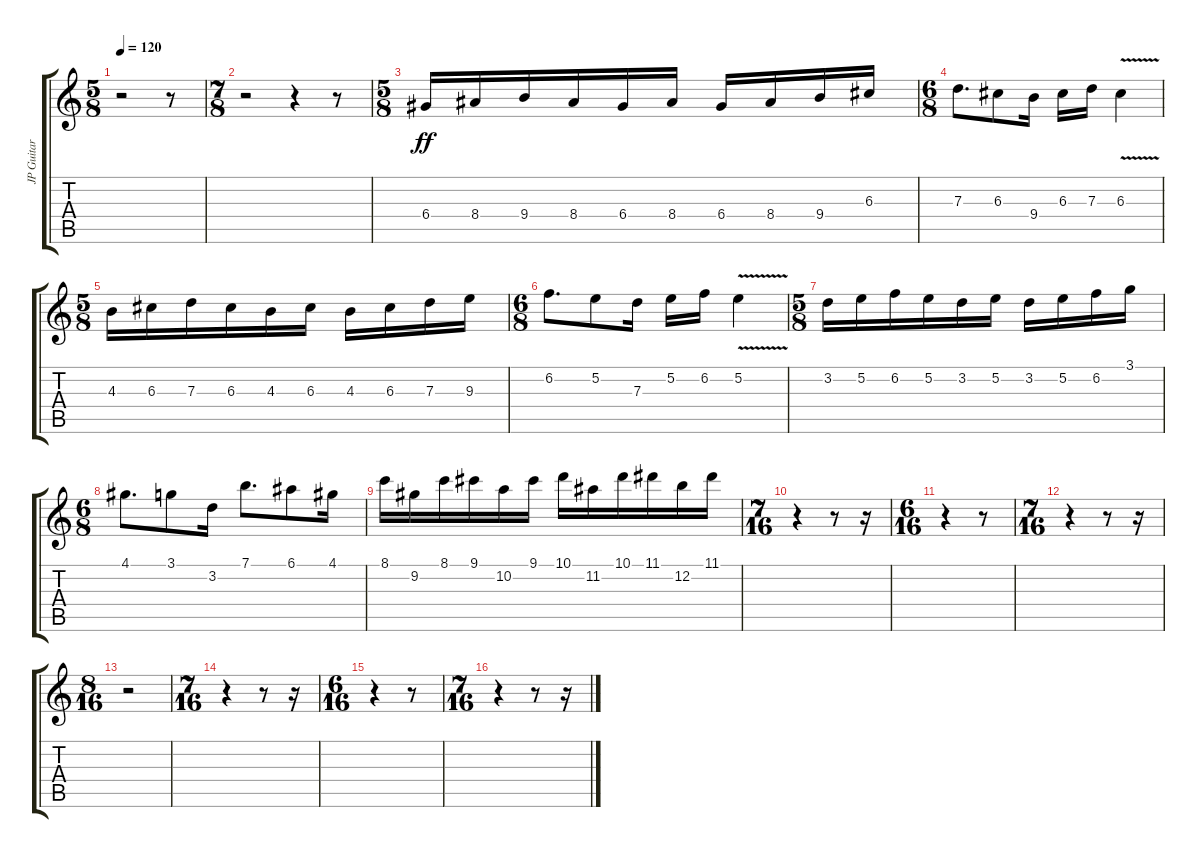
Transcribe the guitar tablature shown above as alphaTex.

\track ("JP Guitar 2" "JP Guitar ") {instrument distortionguitar}
\staff {score tabs}
\tuning (E4 B3 G3 D3 A2 E2) {hide}
\ts (5 8)
\tempo 120
\clef g2
\ks c
r.2{dy f} r.8 |
\ts (7 8)
r.2 r.4 r.8 |
\ts (5 8)
6.4.16{dy ff volume 13 balance 16 instrument distortionguitar} 8.4.16 9.4.16 8.4.16 6.4.16 8.4.16 6.4.16 8.4.16 9.4.16 6.3.16 |
\ts (6 8)
7.3.8{d} 6.3.8 9.4.16 6.3.16 7.3.16 6.3{v}.4 |
\ts (5 8)
4.3.16 6.3.16 7.3.16 6.3.16 4.3.16 6.3.16 4.3.16 6.3.16 7.3.16 9.3.16 |
\ts (6 8)
6.2.8{d} 5.2.8 7.3.16 5.2.16 6.2.16 5.2{v}.4 |
\ts (5 8)
3.2.16 5.2.16 6.2.16 5.2.16 3.2.16 5.2.16 3.2.16 5.2.16 6.2.16 3.1.16 |
\ts (6 8)
4.1.8{d} 3.1.8 3.2.16 7.1.8{d} 6.1.8 4.1.16 |
8.1.16 9.2.16 8.1.16 9.1.16 10.2.16 9.1.16 10.1.16 11.2.16 10.1.16 11.1.16 12.2.16 11.1.16 |
\ts (7 16)
r.4 r.8 r.16 |
\ts (6 16)
r.4 r.8 |
\ts (7 16)
r.4 r.8 r.16 |
\ts (8 16)
r.2 |
\ts (7 16)
r.4 r.8 r.16 |
\ts (6 16)
r.4 r.8 |
\ts (7 16)
r.4 r.8 r.16
